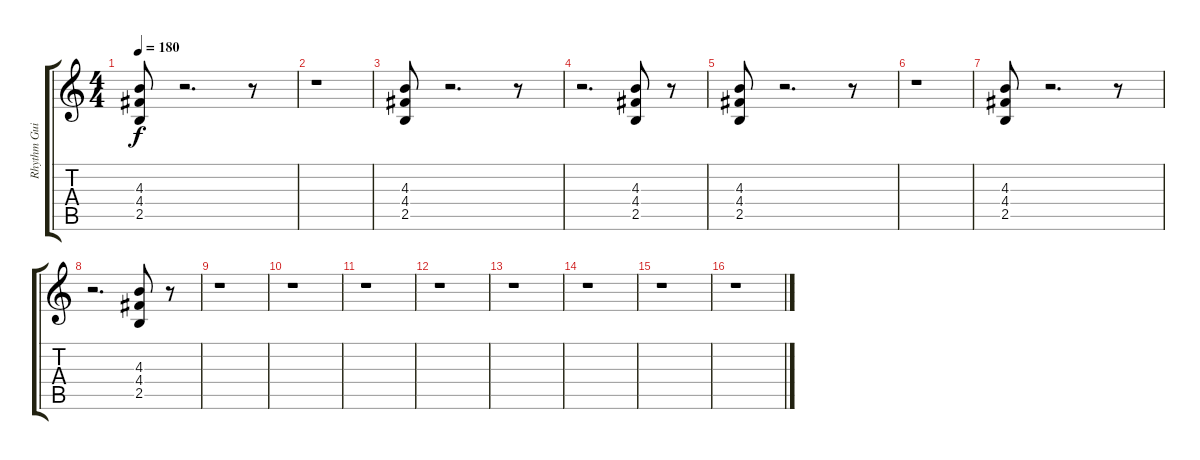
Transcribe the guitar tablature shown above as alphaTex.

\track ("Rhythm Guitar" "Rhythm Gui") {instrument distortionguitar}
\staff {score tabs}
\tuning (E4 B3 G3 D3 A2 E2) {hide}
\ts (4 4)
\tempo 180
\clef g2
\ks c
(4.3 4.4 2.5).8{dy f instrument distortionguitar} r.2{d} r.8 |
r.1 |
(4.3 4.4 2.5).8 r.2{d} r.8 |
r.2{d} (4.3 4.4 2.5).8 r.8 |
(4.3 4.4 2.5).8 r.2{d} r.8 |
r.1 |
(4.3 4.4 2.5).8 r.2{d} r.8 |
r.2{d} (4.3 4.4 2.5).8 r.8 |
r.1 |
r.1 |
r.1 |
r.1 |
r.1 |
r.1 |
r.1 |
r.1
